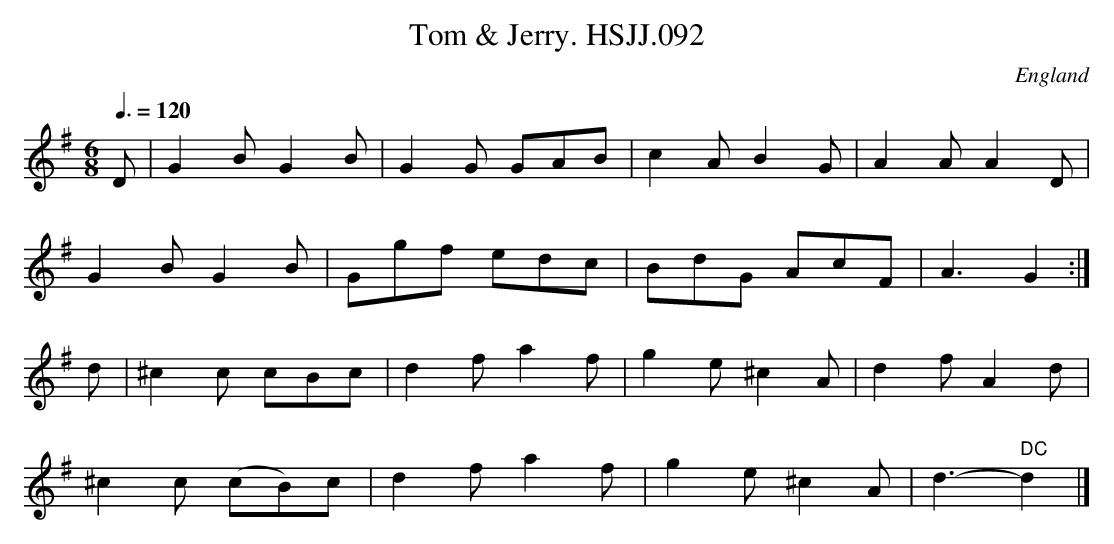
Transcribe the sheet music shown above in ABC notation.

X:1
T:Tom & Jerry. HSJJ.092
M:6/8
L:1/8
Q:3/8=120
O:England
K:G
D|G2BG2B|G2G GAB|c2AB2G|A2AA2D|
G2BG2B|Ggf edc|BdG AcF|A3G2:|
d|^c2c cBc|d2fa2f|g2e^c2A|d2fA2d|
^c2c (cB)c|d2fa2f|g2e^c2A|d3-" DC"d2|]
